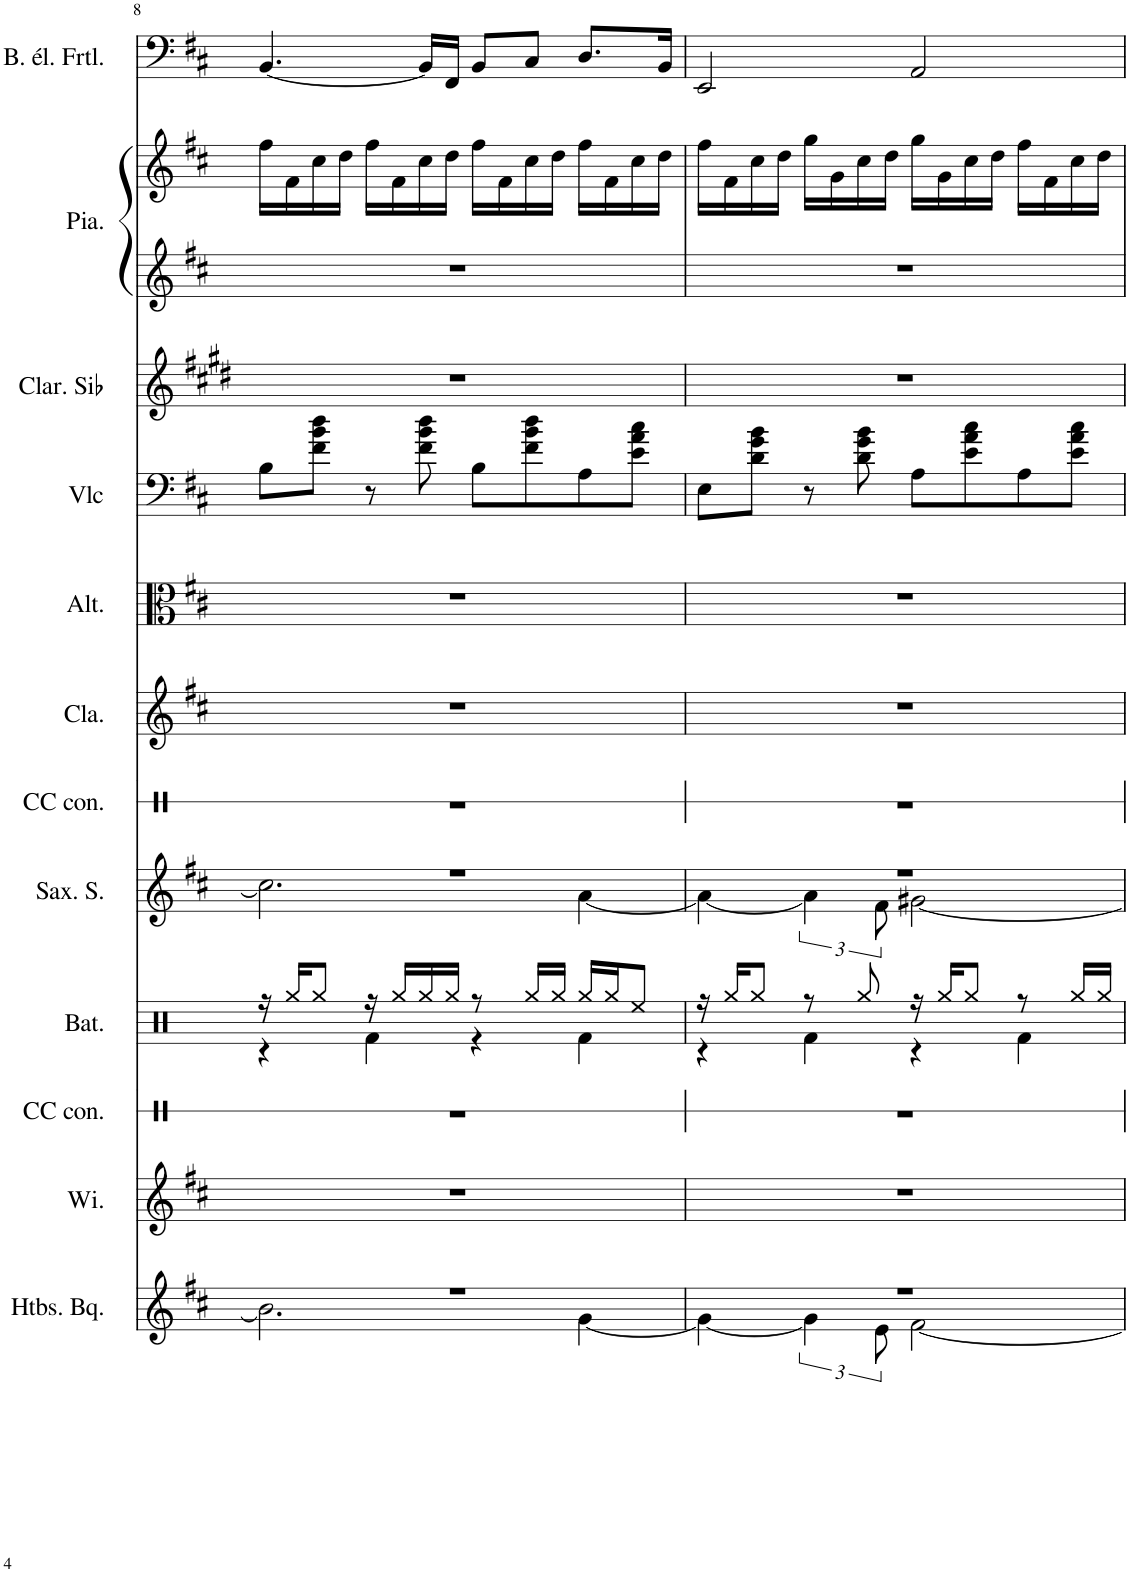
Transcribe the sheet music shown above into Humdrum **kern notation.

**kern	**kern	**kern	**kern	**kern	**kern	**kern	**kern	**kern	**kern	**kern	**kern	**kern
*part12	*part11	*part10	*part9	*part8	*part7	*part6	*part5	*part4	*part3	*part2	*part2	*part1
*staff13	*staff12	*staff11	*staff10	*staff9	*staff8	*staff7	*staff6	*staff5	*staff4	*staff3	*staff2	*staff1
*I"Hautbois baroque, English Horn	*I"Winds, Flute	*I"Caisse claire de concert, Synth Drum	*I"Batterie	*I"Saxophone Soprano, Soprano Sax	*I"Caisse claire de concert, Reverse Cymbal	*I"Clavecin, Harpsichord	*I"Altos, String Ensemble 1	*I"Violoncelle, Pizzicato Strings	*I"Clarinette en Sib	*I"Piano, Acoustic Grand Piano	*	*I"Basse électrique fretless, Fretless Bass
*I'Htbs. Bq.	*I'Wi.	*I'CC con.	*I'Bat.	*I'Sax. S.	*I'CC con.	*I'Cla.	*I'Alt.	*I'Vlc	*I'Clar. Sib	*I'Pia.	*	*I'B. él. Frtl.
!!LO:PB:g=z
*clefG2	*clefG2	*clefX	*clefX	*clefG2	*clefX	*clefG2	*clefC3	*clefF4	*clefG2	*clefG2	*clefG2	*clefF4
*Trd4c7	*	*	*	*Trd1c2	*	*	*	*	*Trd1c2	*	*	*Trd7c12
*k[f#c#]	*k[f#c#]	*k[f#c#]	*k[]	*k[f#c#]	*k[f#c#]	*k[f#c#]	*k[f#c#]	*k[f#c#]	*k[f#c#g#d#]	*k[f#c#]	*k[f#c#]	*k[f#c#]
*M4/4	*M4/4	*M4/4	*M4/4	*M4/4	*M4/4	*M4/4	*M4/4	*M4/4	*M4/4	*M4/4	*M4/4	*M4/4
=8	=8	=8	=8	=8	=8	=8	=8	=8	=8	=8	=8	=8
*^	*	*	*^	*^	*	*	*	*	*	*	*	*
1r	2.b\]	1r	1r	16r	4r	1r	2.cc#\]	1r	1r	1r	8B\L	1r	1r	16ff#\LL	[4.BB/
.	.	.	.	16Rgg/KL	.	.	.	.	.	.	.	.	.	16f#\	.
.	.	.	.	8Rgg/J	.	.	.	.	.	.	8f#\ 8b\ 8dd\J	.	.	16cc#\	.
.	.	.	.	.	.	.	.	.	.	.	.	.	.	16dd\JJ	.
.	.	.	.	16r	4Rf\	.	.	.	.	.	8r	.	.	16ff#\LL	.
.	.	.	.	16Rgg/LL	.	.	.	.	.	.	.	.	.	16f#\	.
.	.	.	.	16Rgg/	.	.	.	.	.	.	8f#\ 8b\ 8dd\	.	.	16cc#\	16BB/LL]
.	.	.	.	16Rgg/JJ	.	.	.	.	.	.	.	.	.	16dd\JJ	16FF#/JJ
.	.	.	.	8r	4r	.	.	.	.	.	8B\L	.	.	16ff#\LL	8BB/L
.	.	.	.	.	.	.	.	.	.	.	.	.	.	16f#\	.
.	.	.	.	16Rgg/LL	.	.	.	.	.	.	8f#\ 8b\ 8dd\	.	.	16cc#\	8C#/J
.	.	.	.	16Rgg/JJ	.	.	.	.	.	.	.	.	.	16dd\JJ	.
.	[4g\	.	.	16Rgg/LL	4Rf\	.	[4a\	.	.	.	8A\	.	.	16ff#\LL	8.D/L
.	.	.	.	16Rgg/J	.	.	.	.	.	.	.	.	.	16f#\	.
.	.	.	.	8Ree/J	.	.	.	.	.	.	8e\ 8a\ 8cc#\J	.	.	16cc#\	.
.	.	.	.	.	.	.	.	.	.	.	.	.	.	16dd\JJ	16BB/Jk
=9	=9	=9	=9	=9	=9	=9	=9	=9	=9	=9	=9	=9	=9	=9	=9
1r	4g\_	1r	1r	16r	4r	1r	4a\_	1r	1r	1r	8E\L	1r	1r	16ff#\LL	2EE/
.	.	.	.	16Rgg/KL	.	.	.	.	.	.	.	.	.	16f#\	.
.	.	.	.	8Rgg/J	.	.	.	.	.	.	8d\ 8g\ 8b\J	.	.	16cc#\	.
.	.	.	.	.	.	.	.	.	.	.	.	.	.	16dd\JJ	.
.	6g\]	.	.	8r	4Rf\	.	6a\]	.	.	.	8r	.	.	16gg\LL	.
.	.	.	.	.	.	.	.	.	.	.	.	.	.	16g\	.
.	.	.	.	8Rgg/	.	.	.	.	.	.	8d\ 8g\ 8b\	.	.	16cc#\	.
.	12e\	.	.	.	.	.	12f#\	.	.	.	.	.	.	.	.
.	.	.	.	.	.	.	.	.	.	.	.	.	.	16dd\JJ	.
.	[2f#\	.	.	16r	4r	.	[2g#X\	.	.	.	8A\L	.	.	16gg\LL	2AA/
.	.	.	.	16Rgg/KL	.	.	.	.	.	.	.	.	.	16g\	.
.	.	.	.	8Rgg/J	.	.	.	.	.	.	8e\ 8a\ 8cc#\	.	.	16cc#\	.
.	.	.	.	.	.	.	.	.	.	.	.	.	.	16dd\JJ	.
.	.	.	.	8r	4Rf\	.	.	.	.	.	8A\	.	.	16ff#\LL	.
.	.	.	.	.	.	.	.	.	.	.	.	.	.	16f#\	.
.	.	.	.	16Rgg/LL	.	.	.	.	.	.	8e\ 8a\ 8cc#\J	.	.	16cc#\	.
.	.	.	.	16Rgg/JJ	.	.	.	.	.	.	.	.	.	16dd\JJ	.
*	*	*	*	*v	*v	*	*	*	*	*	*	*	*	*	*
*v	*v	*	*	*	*v	*v	*	*	*	*	*	*	*	*
=	=	=	=	=	=	=	=	=	=	=	=	=
*-	*-	*-	*-	*-	*-	*-	*-	*-	*-	*-	*-	*-
